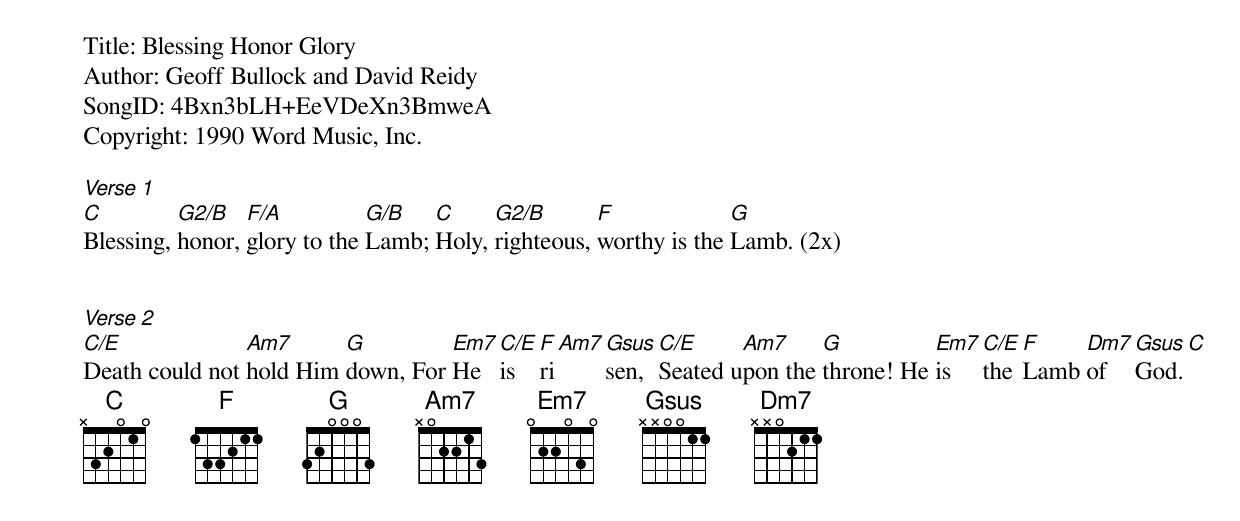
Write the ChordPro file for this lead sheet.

Title: Blessing Honor Glory
Author: Geoff Bullock and David Reidy
SongID: 4Bxn3bLH+EeVDeXn3BmweA
Copyright: 1990 Word Music, Inc.

[Verse 1]
[C]Blessing, [G2/B]honor, [F/A]glory to the [G/B]Lamb; [C]Holy, [G2/B]righteous, [F]worthy is the [G]Lamb. (2x)


[Verse 2]
[C/E]Death could not [Am7]hold Him [G]down, For [Em7]He [C/E]is [F]ri[Am7][Gsus]sen, [C/E]Seated u[Am7]pon the [G]throne! He [Em7]is [C/E]the [F]Lamb [Dm7]of [Gsus]God.[C]
